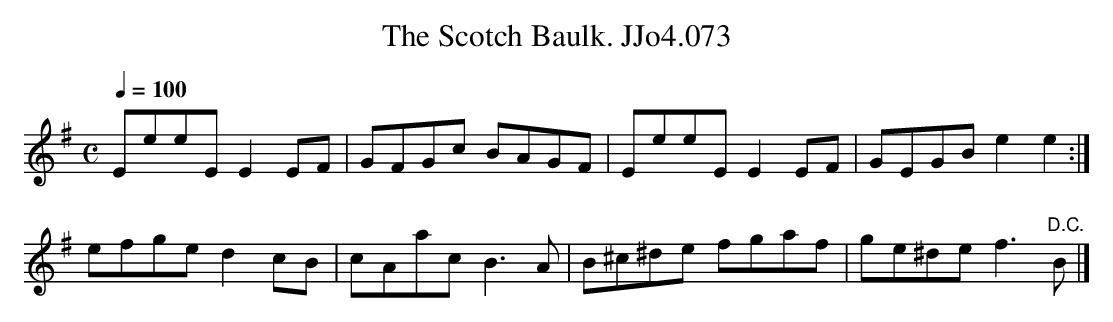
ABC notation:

X:1
T:Scotch Baulk. JJo4.073, The
M:C
L:1/8
Q:1/4=100
K:Em
EeeEE2EF|GFGc BAGF|EeeEE2EF|GEGBe2e2:|
efged2cB|cAacB3A|B^c^de fgaf|ge^def3"D.C."B|]
